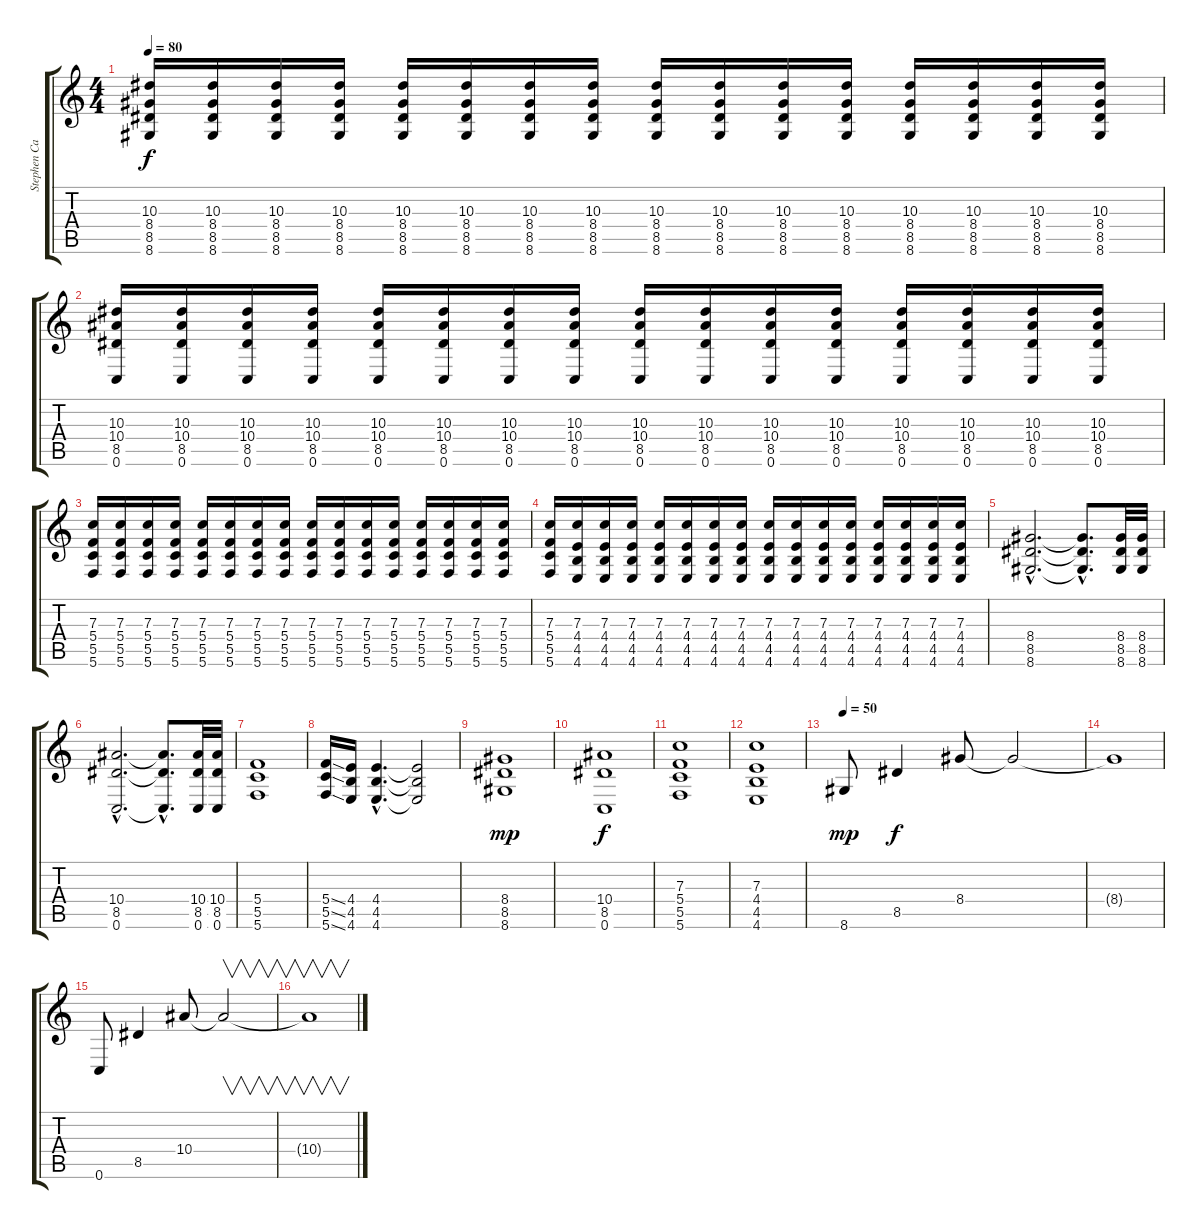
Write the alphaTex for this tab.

\track ("Stephen Carpenter" "Stephen Ca") {instrument overdrivenguitar}
\staff {score tabs}
\tuning (D4 A3 F3 C3 G2 C2) {hide}
\ts (4 4)
\tempo 80
\clef g2
\ks c
(10.3 8.4 8.5 8.6).16{dy f} (10.3 8.4 8.5 8.6).16 (10.3 8.4 8.5 8.6).16 (10.3 8.4 8.5 8.6).16 (10.3 8.4 8.5 8.6).16 (10.3 8.4 8.5 8.6).16 (10.3 8.4 8.5 8.6).16 (10.3 8.4 8.5 8.6).16 (10.3 8.4 8.5 8.6).16 (10.3 8.4 8.5 8.6).16 (10.3 8.4 8.5 8.6).16 (10.3 8.4 8.5 8.6).16 (10.3 8.4 8.5 8.6).16 (10.3 8.4 8.5 8.6).16 (10.3 8.4 8.5 8.6).16 (10.3 8.4 8.5 8.6).16 |
(10.3 10.4 8.5 0.6).16 (10.3 10.4 8.5 0.6).16 (10.3 10.4 8.5 0.6).16 (10.3 10.4 8.5 0.6).16 (10.3 10.4 8.5 0.6).16 (10.3 10.4 8.5 0.6).16 (10.3 10.4 8.5 0.6).16 (10.3 10.4 8.5 0.6).16 (10.3 10.4 8.5 0.6).16 (10.3 10.4 8.5 0.6).16 (10.3 10.4 8.5 0.6).16 (10.3 10.4 8.5 0.6).16 (10.3 10.4 8.5 0.6).16 (10.3 10.4 8.5 0.6).16 (10.3 10.4 8.5 0.6).16 (10.3 10.4 8.5 0.6).16 |
(7.3 5.4 5.5 5.6).16 (7.3 5.4 5.5 5.6).16 (7.3 5.4 5.5 5.6).16 (7.3 5.4 5.5 5.6).16 (7.3 5.4 5.5 5.6).16 (7.3 5.4 5.5 5.6).16 (7.3 5.4 5.5 5.6).16 (7.3 5.4 5.5 5.6).16 (7.3 5.4 5.5 5.6).16 (7.3 5.4 5.5 5.6).16 (7.3 5.4 5.5 5.6).16 (7.3 5.4 5.5 5.6).16 (7.3 5.4 5.5 5.6).16 (7.3 5.4 5.5 5.6).16 (7.3 5.4 5.5 5.6).16 (7.3 5.4 5.5 5.6).16 |
(7.3 5.4 5.5 5.6).16 (7.3 4.4 4.5 4.6).16 (7.3 4.4 4.5 4.6).16 (7.3 4.4 4.5 4.6).16 (7.3 4.4 4.5 4.6).16 (7.3 4.4 4.5 4.6).16 (7.3 4.4 4.5 4.6).16 (7.3 4.4 4.5 4.6).16 (7.3 4.4 4.5 4.6).16 (7.3 4.4 4.5 4.6).16 (7.3 4.4 4.5 4.6).16 (7.3 4.4 4.5 4.6).16 (7.3 4.4 4.5 4.6).16 (7.3 4.4 4.5 4.6).16 (7.3 4.4 4.5 4.6).16 (7.3 4.4 4.5 4.6).16 |
(8.4{hac} 8.5{hac} 8.6{hac}).2{d} (8.4{hac t} 8.5{hac t} 8.6{hac t}).8{d} (8.4 8.5 8.6).32 (8.4 8.5 8.6).32 |
(10.4{hac} 8.5{hac} 0.6{hac}).2{d} (10.4{hac t} 8.5{hac t} 0.6{hac t}).8{d} (10.4 8.5 0.6).32 (10.4 8.5 0.6).32 |
(5.4 5.5 5.6).1 |
(5.4{ss} 5.5{ss} 5.6{ss}).16 (4.4 4.5 4.6).16 (4.4{hac} 4.5{hac} 4.6{hac}).4{d} (4.4{t} 4.5{t} 4.6{t}).2 |
(8.4 8.5 8.6).1{dy mp} |
(10.4 8.5 0.6).1{dy f} |
(7.3 5.4 5.5 5.6).1 |
(7.3 4.4 4.5 4.6).1 |
\tempo 50
8.6.8{dy mp} 8.5.4{dy f} 8.4.8 8.4{t}.2 |
8.4{t}.1 |
0.6.8 8.5.4 10.4.8 10.4{t}.2{v} |
10.4{t}.1{v}
